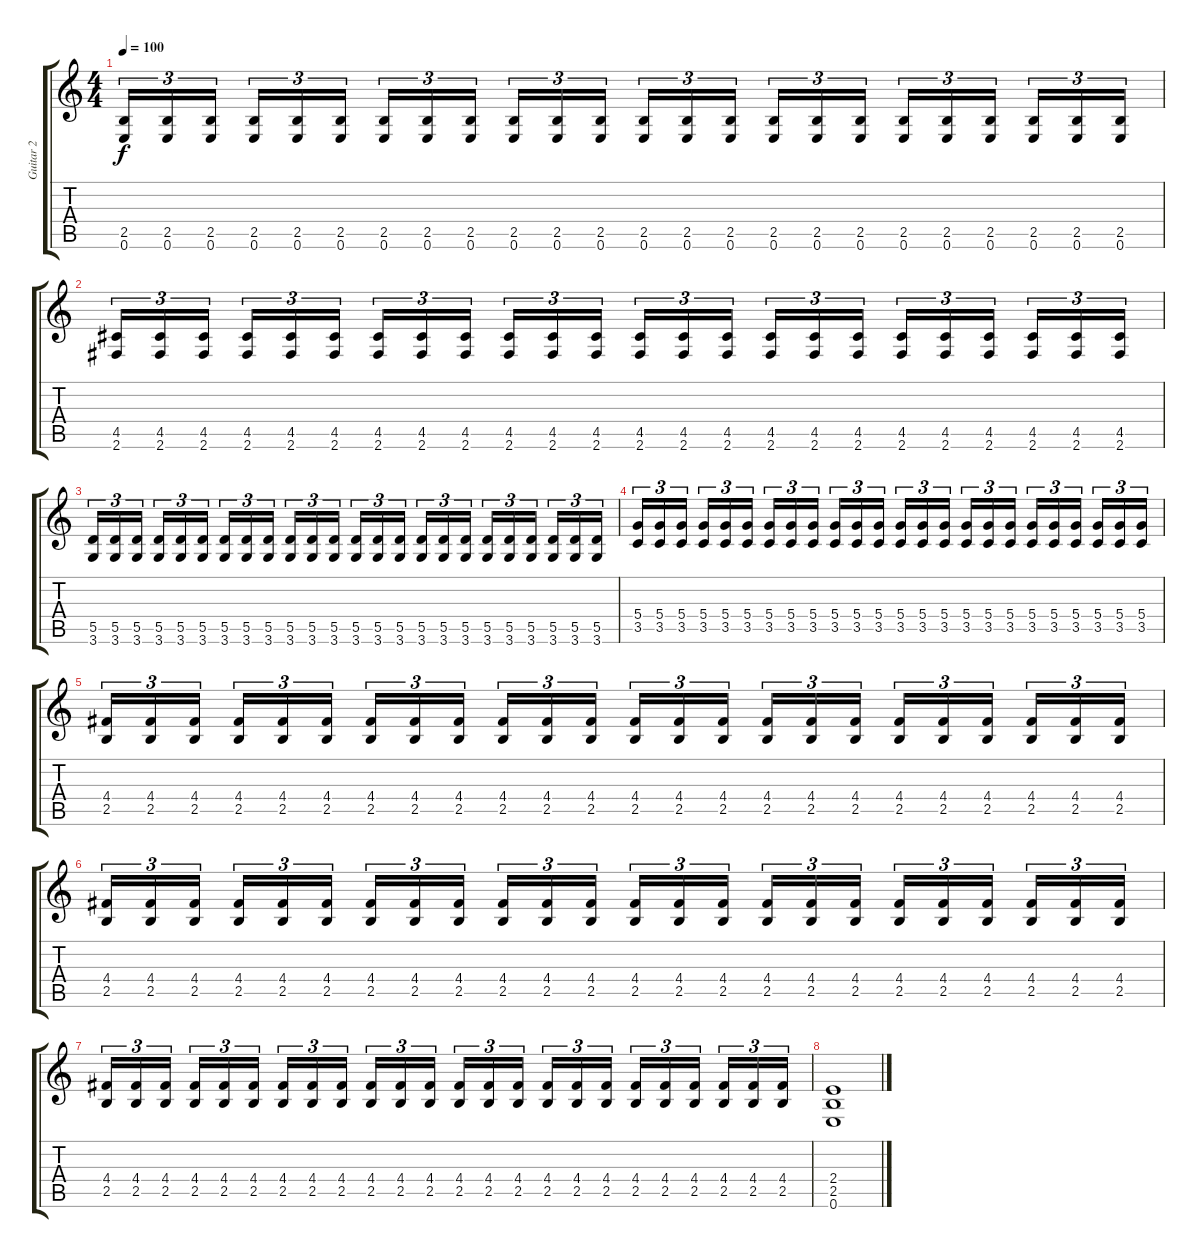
\track ("Guitar 2" "Guitar 2") {instrument distortionguitar}
\staff {score tabs}
\tuning (E4 B3 G3 D3 A2 E2) {hide}
\ts (4 4)
\tempo 100
\clef g2
\ks c
(2.5 0.6).16{tu (3 2) dy f} (2.5 0.6).16{tu (3 2)} (2.5 0.6).16{tu (3 2)} (2.5 0.6).16{tu (3 2)} (2.5 0.6).16{tu (3 2)} (2.5 0.6).16{tu (3 2)} (2.5 0.6).16{tu (3 2)} (2.5 0.6).16{tu (3 2)} (2.5 0.6).16{tu (3 2)} (2.5 0.6).16{tu (3 2)} (2.5 0.6).16{tu (3 2)} (2.5 0.6).16{tu (3 2)} (2.5 0.6).16{tu (3 2)} (2.5 0.6).16{tu (3 2)} (2.5 0.6).16{tu (3 2)} (2.5 0.6).16{tu (3 2)} (2.5 0.6).16{tu (3 2)} (2.5 0.6).16{tu (3 2)} (2.5 0.6).16{tu (3 2)} (2.5 0.6).16{tu (3 2)} (2.5 0.6).16{tu (3 2)} (2.5 0.6).16{tu (3 2)} (2.5 0.6).16{tu (3 2)} (2.5 0.6).16{tu (3 2)} |
(4.5 2.6).16{tu (3 2)} (4.5 2.6).16{tu (3 2)} (4.5 2.6).16{tu (3 2)} (4.5 2.6).16{tu (3 2)} (4.5 2.6).16{tu (3 2)} (4.5 2.6).16{tu (3 2)} (4.5 2.6).16{tu (3 2)} (4.5 2.6).16{tu (3 2)} (4.5 2.6).16{tu (3 2)} (4.5 2.6).16{tu (3 2)} (4.5 2.6).16{tu (3 2)} (4.5 2.6).16{tu (3 2)} (4.5 2.6).16{tu (3 2)} (4.5 2.6).16{tu (3 2)} (4.5 2.6).16{tu (3 2)} (4.5 2.6).16{tu (3 2)} (4.5 2.6).16{tu (3 2)} (4.5 2.6).16{tu (3 2)} (4.5 2.6).16{tu (3 2)} (4.5 2.6).16{tu (3 2)} (4.5 2.6).16{tu (3 2)} (4.5 2.6).16{tu (3 2)} (4.5 2.6).16{tu (3 2)} (4.5 2.6).16{tu (3 2)} |
(5.5 3.6).16{tu (3 2)} (5.5 3.6).16{tu (3 2)} (5.5 3.6).16{tu (3 2)} (5.5 3.6).16{tu (3 2)} (5.5 3.6).16{tu (3 2)} (5.5 3.6).16{tu (3 2)} (5.5 3.6).16{tu (3 2)} (5.5 3.6).16{tu (3 2)} (5.5 3.6).16{tu (3 2)} (5.5 3.6).16{tu (3 2)} (5.5 3.6).16{tu (3 2)} (5.5 3.6).16{tu (3 2)} (5.5 3.6).16{tu (3 2)} (5.5 3.6).16{tu (3 2)} (5.5 3.6).16{tu (3 2)} (5.5 3.6).16{tu (3 2)} (5.5 3.6).16{tu (3 2)} (5.5 3.6).16{tu (3 2)} (5.5 3.6).16{tu (3 2)} (5.5 3.6).16{tu (3 2)} (5.5 3.6).16{tu (3 2)} (5.5 3.6).16{tu (3 2)} (5.5 3.6).16{tu (3 2)} (5.5 3.6).16{tu (3 2)} |
(5.4 3.5).16{tu (3 2)} (5.4 3.5).16{tu (3 2)} (5.4 3.5).16{tu (3 2)} (5.4 3.5).16{tu (3 2)} (5.4 3.5).16{tu (3 2)} (5.4 3.5).16{tu (3 2)} (5.4 3.5).16{tu (3 2)} (5.4 3.5).16{tu (3 2)} (5.4 3.5).16{tu (3 2)} (5.4 3.5).16{tu (3 2)} (5.4 3.5).16{tu (3 2)} (5.4 3.5).16{tu (3 2)} (5.4 3.5).16{tu (3 2)} (5.4 3.5).16{tu (3 2)} (5.4 3.5).16{tu (3 2)} (5.4 3.5).16{tu (3 2)} (5.4 3.5).16{tu (3 2)} (5.4 3.5).16{tu (3 2)} (5.4 3.5).16{tu (3 2)} (5.4 3.5).16{tu (3 2)} (5.4 3.5).16{tu (3 2)} (5.4 3.5).16{tu (3 2)} (5.4 3.5).16{tu (3 2)} (5.4 3.5).16{tu (3 2)} |
(4.4 2.5).16{tu (3 2)} (4.4 2.5).16{tu (3 2)} (4.4 2.5).16{tu (3 2)} (4.4 2.5).16{tu (3 2)} (4.4 2.5).16{tu (3 2)} (4.4 2.5).16{tu (3 2)} (4.4 2.5).16{tu (3 2)} (4.4 2.5).16{tu (3 2)} (4.4 2.5).16{tu (3 2)} (4.4 2.5).16{tu (3 2)} (4.4 2.5).16{tu (3 2)} (4.4 2.5).16{tu (3 2)} (4.4 2.5).16{tu (3 2)} (4.4 2.5).16{tu (3 2)} (4.4 2.5).16{tu (3 2)} (4.4 2.5).16{tu (3 2)} (4.4 2.5).16{tu (3 2)} (4.4 2.5).16{tu (3 2)} (4.4 2.5).16{tu (3 2)} (4.4 2.5).16{tu (3 2)} (4.4 2.5).16{tu (3 2)} (4.4 2.5).16{tu (3 2)} (4.4 2.5).16{tu (3 2)} (4.4 2.5).16{tu (3 2)} |
(4.4 2.5).16{tu (3 2)} (4.4 2.5).16{tu (3 2)} (4.4 2.5).16{tu (3 2)} (4.4 2.5).16{tu (3 2)} (4.4 2.5).16{tu (3 2)} (4.4 2.5).16{tu (3 2)} (4.4 2.5).16{tu (3 2)} (4.4 2.5).16{tu (3 2)} (4.4 2.5).16{tu (3 2)} (4.4 2.5).16{tu (3 2)} (4.4 2.5).16{tu (3 2)} (4.4 2.5).16{tu (3 2)} (4.4 2.5).16{tu (3 2)} (4.4 2.5).16{tu (3 2)} (4.4 2.5).16{tu (3 2)} (4.4 2.5).16{tu (3 2)} (4.4 2.5).16{tu (3 2)} (4.4 2.5).16{tu (3 2)} (4.4 2.5).16{tu (3 2)} (4.4 2.5).16{tu (3 2)} (4.4 2.5).16{tu (3 2)} (4.4 2.5).16{tu (3 2)} (4.4 2.5).16{tu (3 2)} (4.4 2.5).16{tu (3 2)} |
(4.4 2.5).16{tu (3 2)} (4.4 2.5).16{tu (3 2)} (4.4 2.5).16{tu (3 2)} (4.4 2.5).16{tu (3 2)} (4.4 2.5).16{tu (3 2)} (4.4 2.5).16{tu (3 2)} (4.4 2.5).16{tu (3 2)} (4.4 2.5).16{tu (3 2)} (4.4 2.5).16{tu (3 2)} (4.4 2.5).16{tu (3 2)} (4.4 2.5).16{tu (3 2)} (4.4 2.5).16{tu (3 2)} (4.4 2.5).16{tu (3 2)} (4.4 2.5).16{tu (3 2)} (4.4 2.5).16{tu (3 2)} (4.4 2.5).16{tu (3 2)} (4.4 2.5).16{tu (3 2)} (4.4 2.5).16{tu (3 2)} (4.4 2.5).16{tu (3 2)} (4.4 2.5).16{tu (3 2)} (4.4 2.5).16{tu (3 2)} (4.4 2.5).16{tu (3 2)} (4.4 2.5).16{tu (3 2)} (4.4 2.5).16{tu (3 2)} |
(2.4 2.5 0.6).1
